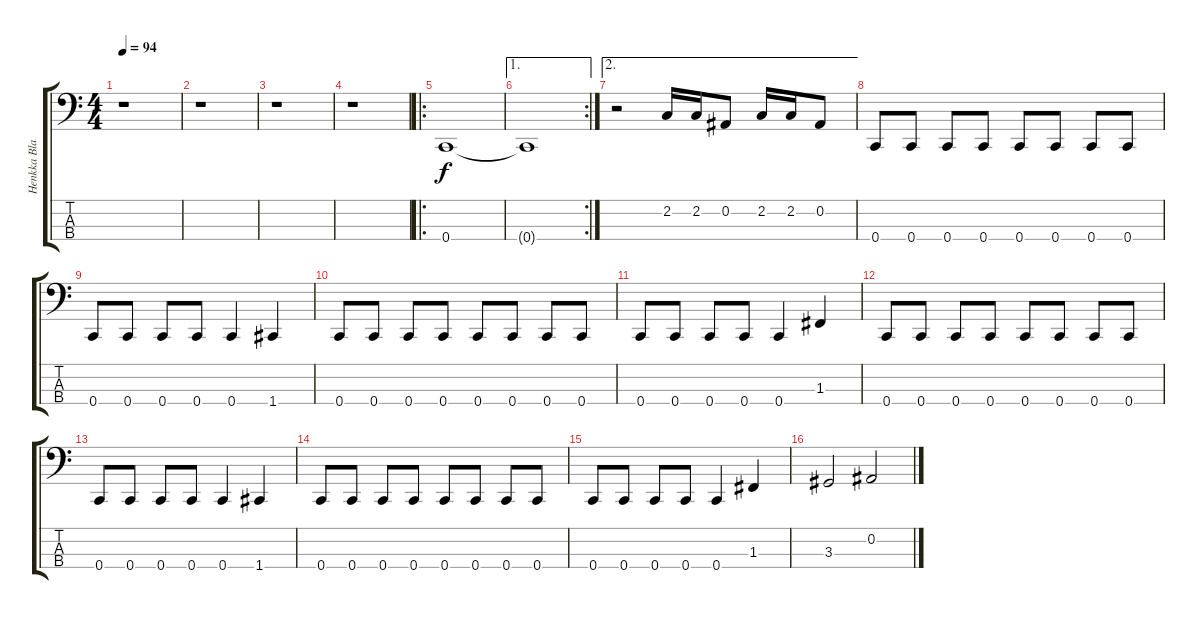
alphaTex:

\track ("Henkka Blacksmith" "Henkka Bla") {instrument electricbasspick}
\staff {score tabs}
\tuning (Eb2 Bb1 F1 C1) {hide}
\ts (4 4)
\tempo 94
\clef f4
\ks c
r.1{dy f instrument electricbasspick} |
r.1 |
r.1 |
r.1 |
\ro
0.4.1 |
\ae 1
\rc 2
0.4{t}.1 |
\ae 2
r.2 2.2.16 2.2.16 0.2.8 2.2.16 2.2.16 0.2.8 |
0.4.8 0.4.8 0.4.8 0.4.8 0.4.8 0.4.8 0.4.8 0.4.8 |
0.4.8 0.4.8 0.4.8 0.4.8 0.4.4 1.4.4 |
0.4.8 0.4.8 0.4.8 0.4.8 0.4.8 0.4.8 0.4.8 0.4.8 |
0.4.8 0.4.8 0.4.8 0.4.8 0.4.4 1.3.4 |
0.4.8 0.4.8 0.4.8 0.4.8 0.4.8 0.4.8 0.4.8 0.4.8 |
0.4.8 0.4.8 0.4.8 0.4.8 0.4.4 1.4.4 |
0.4.8 0.4.8 0.4.8 0.4.8 0.4.8 0.4.8 0.4.8 0.4.8 |
0.4.8 0.4.8 0.4.8 0.4.8 0.4.4 1.3.4 |
3.3.2 0.2.2
